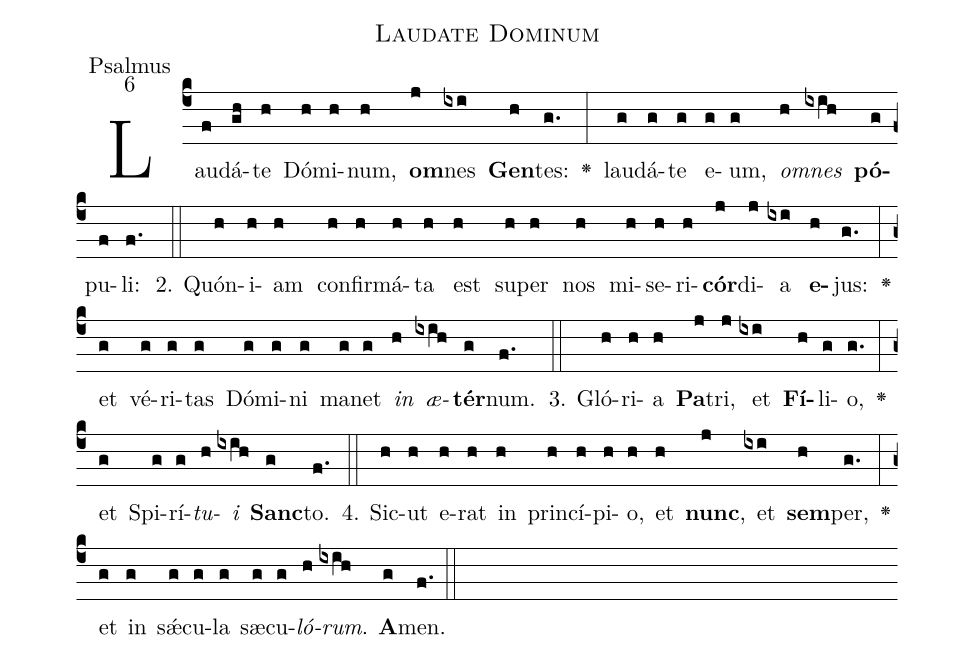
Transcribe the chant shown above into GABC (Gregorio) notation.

name:Laudate Dominum;
office-part:Psalmus;
mode:6;
%%
(c4) Lau(f)dá(gh)te(h) Dó(h)mi(h)num,(h) <b>om</b>(j)nes(ixi) <b>Gen</b>(h)tes:(g.) <v>\greheightstar</v>(:) lau(g)dá(g)te(g) e(g)um,(g) <i>om</i>(h)<i>nes</i>(ixih) <b>pó</b>(g)pu(f)li:(f.) (::)
2. Quón(h)i(h)am(h) con(h)fir(h)má(h)ta(h) est(h) su(h)per(h) nos(h) mi(h)se(h)ri(h)<b>cór</b>(j)di(j)a(ixi) <b>e</b>(h)jus:(g.) <v>\greheightstar</v>(:) et(g) vé(g)ri(g)tas(g) Dó(g)mi(g)ni(g) ma(g)net(g) <i>in</i>(h) <i>æ</i>(ixih)<b>tér</b>(g)num.(f.) (::)
3. Gló(h)ri(h)a(h) <b>Pa</b>(j)tri,(j) et(ixi) <b>Fí</b>(h)li(g)o,(g.) <v>\greheightstar</v>(:) et(g) Spi(g)rí(g)<i>tu</i>(h)<i>i</i>(ixih) <b>Sanc</b>(g)to.(f.) (::)
4. Sic(h)ut(h) e(h)rat(h) in(h) prin(h)cí(h)pi(h)o,(h) et(h) <b>nunc</b>,(j) et(ixi) <b>sem</b>(h)per,(g.) <v>\greheightstar</v>(:) et(g) in(g) sǽ(g)cu(g)la(g) sæ(g)cu(g)<i>ló</i>(h)<i>rum</i>.(ixih) <b>A</b>(g)men.(f.) (::)
